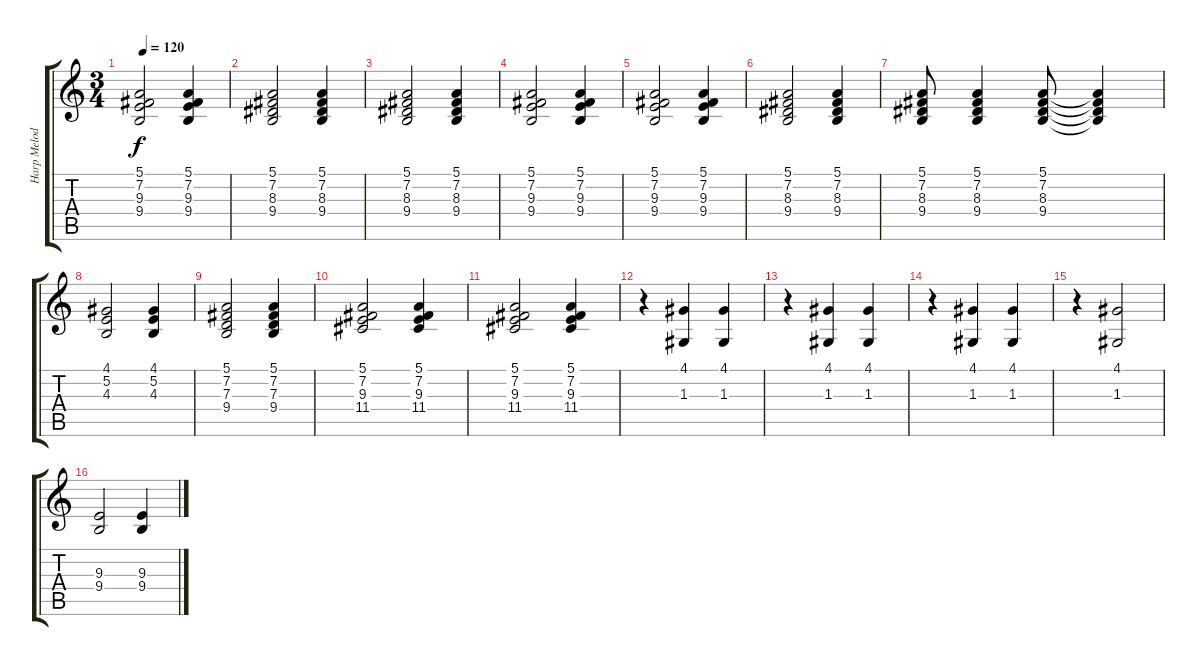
\track ("Harp Melody" "Harp Melod") {instrument orchestralharp}
\staff {score tabs}
\tuning (E4 B3 G3 D3 A2 E2) {hide}
\ts (3 4)
\tempo 120
\clef g2
\ks c
(5.1 7.2 9.3 9.4).2{dy f} (5.1 7.2 9.3 9.4).4 |
(5.1 7.2 8.3 9.4).2 (5.1 7.2 8.3 9.4).4 |
(5.1 7.2 8.3 9.4).2 (5.1 7.2 8.3 9.4).4 |
(5.1 7.2 9.3 9.4).2 (5.1 7.2 9.3 9.4).4 |
(5.1 7.2 9.3 9.4).2 (5.1 7.2 9.3 9.4).4 |
(5.1 7.2 8.3 9.4).2 (5.1 7.2 8.3 9.4).4 |
(5.1 7.2 8.3 9.4).8 (5.1 7.2 8.3 9.4).4 (5.1 7.2 8.3 9.4).8 (5.1{t} 7.2{t} 8.3{t} 9.4{t}).4 |
(4.1 5.2 4.3).2 (4.1 5.2 4.3).4 |
(5.1 7.2 7.3 9.4).2 (5.1 7.2 7.3 9.4).4 |
(5.1 7.2 9.3 11.4).2 (5.1 7.2 9.3 11.4).4 |
(5.1 7.2 9.3 11.4).2 (5.1 7.2 9.3 11.4).4 |
r.4 (4.1 1.3).4 (4.1 1.3).4 |
r.4 (4.1 1.3).4 (4.1 1.3).4 |
r.4 (4.1 1.3).4 (4.1 1.3).4 |
r.4 (4.1 1.3).2 |
(9.3 9.4).2 (9.3 9.4).4
